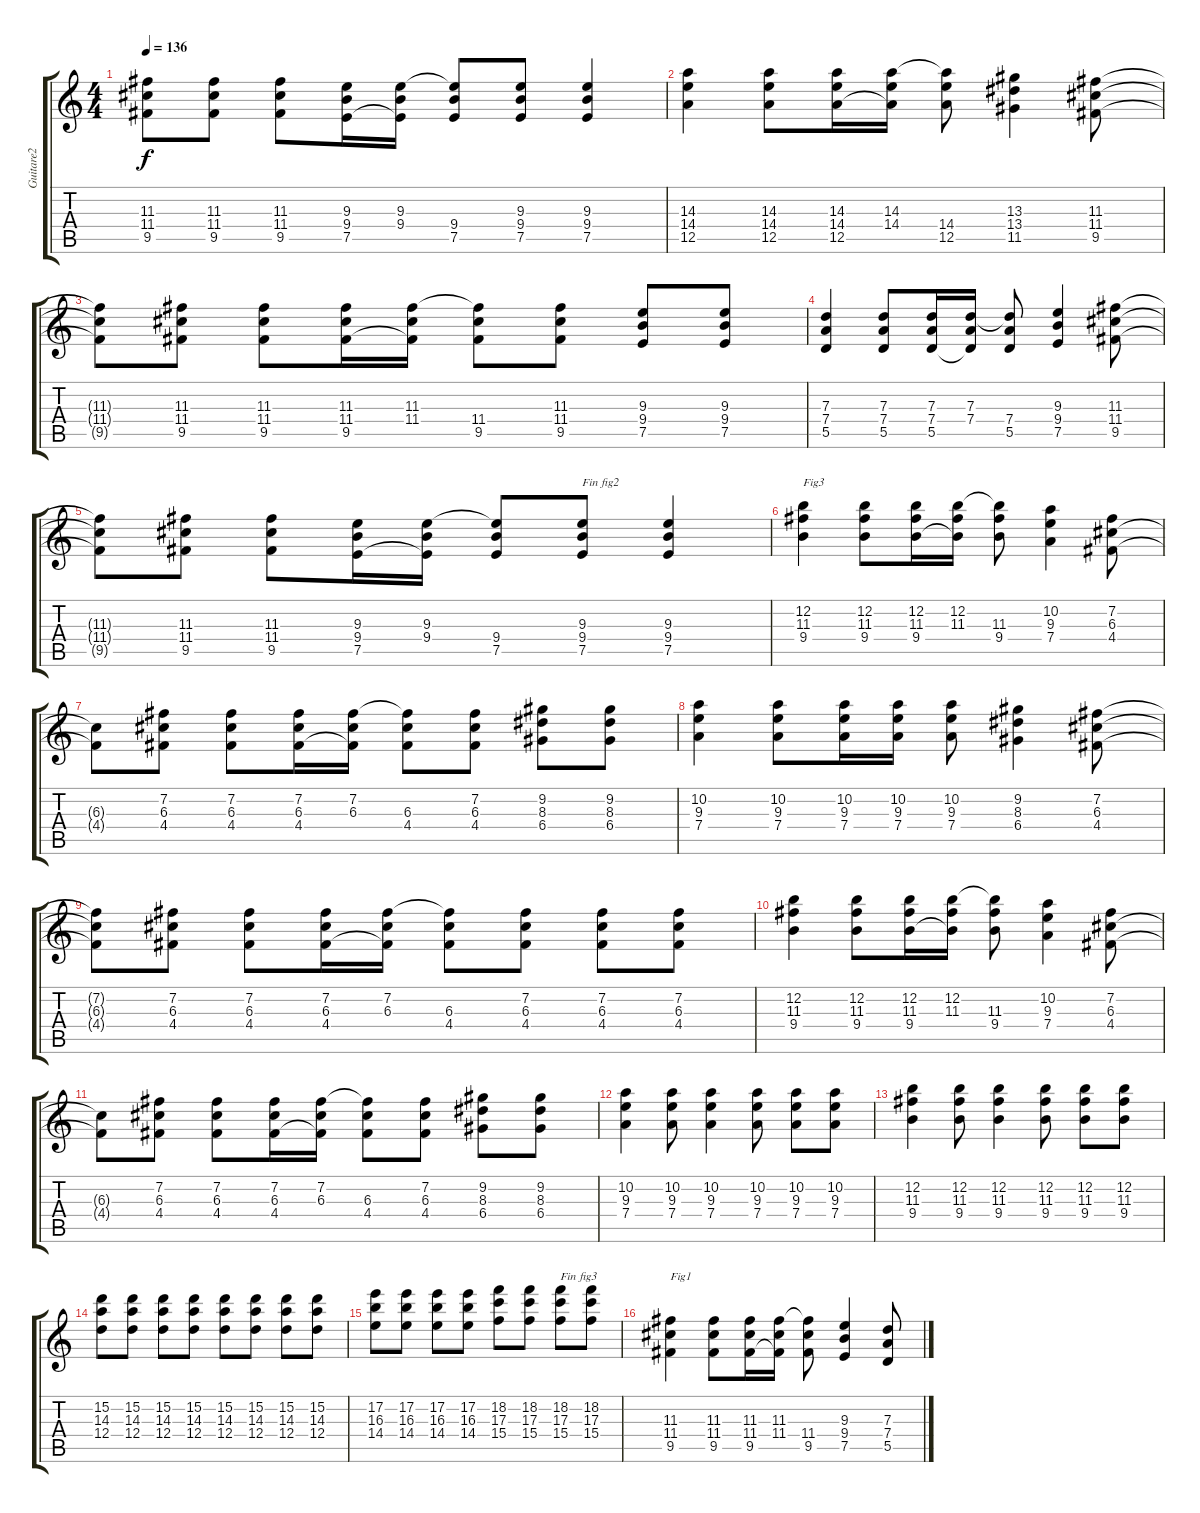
\track ("Guitare2" "Guitare2") {instrument electricguitarclean}
\staff {score tabs}
\tuning (E4 B3 G3 D3 A2 E2) {hide}
\ts (4 4)
\tempo 136
\clef g2
\ks c
(11.3{t} 11.4{t} 9.5{t}).8{dy f} (11.3 11.4 9.5).8 (11.3 11.4 9.5).8 (9.3 9.4 7.5).16 (9.3 9.4 7.5{t}).16 (9.3{t} 9.4 7.5).8 (9.3 9.4 7.5).8 (9.3 9.4 7.5).4 |
(14.3 14.4 12.5).4 (14.3 14.4 12.5).8 (14.3 14.4 12.5).16 (14.3 14.4 12.5{t}).16 (14.3{t} 14.4 12.5).8 (13.3 13.4 11.5).4 (11.3 11.4 9.5).8 |
(11.3{t} 11.4{t} 9.5{t}).8 (11.3 11.4 9.5).8 (11.3 11.4 9.5).8 (11.3 11.4 9.5).16 (11.3 11.4 9.5{t}).16 (11.3{t} 11.4 9.5).8 (11.3 11.4 9.5).8 (9.3 9.4 7.5).8 (9.3 9.4 7.5).8 |
(7.3 7.4 5.5).4 (7.3 7.4 5.5).8 (7.3 7.4 5.5).16 (7.3 7.4 5.5{t}).16 (7.3{t} 7.4 5.5).8 (9.3 9.4 7.5).4 (11.3 11.4 9.5).8 |
(11.3{t} 11.4{t} 9.5{t}).8 (11.3 11.4 9.5).8 (11.3 11.4 9.5).8 (9.3 9.4 7.5).16 (9.3 9.4 7.5{t}).16 (9.3{t} 9.4 7.5).8 (9.3 9.4 7.5).8{txt "Fin fig2"} (9.3 9.4 7.5).4 |
(12.2 11.3 9.4).4{txt "Fig3"} (12.2 11.3 9.4).8 (12.2 11.3 9.4).16 (12.2 11.3 9.4{t}).16 (12.2{t} 11.3 9.4).8 (10.2 9.3 7.4).4 (7.2 6.3 4.4).8 |
(6.3{t} 4.4{t}).8 (7.2 6.3 4.4).8 (7.2 6.3 4.4).8 (7.2 6.3 4.4).16 (7.2 6.3 4.4{t}).16 (7.2{t} 6.3 4.4).8 (7.2 6.3 4.4).8 (9.2 8.3 6.4).8 (9.2 8.3 6.4).8 |
(10.2 9.3 7.4).4 (10.2 9.3 7.4).8 (10.2 9.3 7.4).16 (10.2 9.3 7.4).16 (10.2 9.3 7.4).8 (9.2 8.3 6.4).4 (7.2 6.3 4.4).8 |
(7.2{t} 6.3{t} 4.4{t}).8 (7.2 6.3 4.4).8 (7.2 6.3 4.4).8 (7.2 6.3 4.4).16 (7.2 6.3 4.4{t}).16 (7.2{t} 6.3 4.4).8 (7.2 6.3 4.4).8 (7.2 6.3 4.4).8 (7.2 6.3 4.4).8 |
(12.2 11.3 9.4).4 (12.2 11.3 9.4).8 (12.2 11.3 9.4).16 (12.2 11.3 9.4{t}).16 (12.2{t} 11.3 9.4).8 (10.2 9.3 7.4).4 (7.2 6.3 4.4).8 |
(6.3{t} 4.4{t}).8 (7.2 6.3 4.4).8 (7.2 6.3 4.4).8 (7.2 6.3 4.4).16 (7.2 6.3 4.4{t}).16 (7.2{t} 6.3 4.4).8 (7.2 6.3 4.4).8 (9.2 8.3 6.4).8 (9.2 8.3 6.4).8 |
(10.2 9.3 7.4).4 (10.2 9.3 7.4).8 (10.2 9.3 7.4).4 (10.2 9.3 7.4).8 (10.2 9.3 7.4).8 (10.2 9.3 7.4).8 |
(12.2 11.3 9.4).4 (12.2 11.3 9.4).8 (12.2 11.3 9.4).4 (12.2 11.3 9.4).8 (12.2 11.3 9.4).8 (12.2 11.3 9.4).8 |
(15.2 14.3 12.4).8 (15.2 14.3 12.4).8 (15.2 14.3 12.4).8 (15.2 14.3 12.4).8 (15.2 14.3 12.4).8 (15.2 14.3 12.4).8 (15.2 14.3 12.4).8 (15.2 14.3 12.4).8 |
(17.2 16.3 14.4).8 (17.2 16.3 14.4).8 (17.2 16.3 14.4).8 (17.2 16.3 14.4).8 (18.2 17.3 15.4).8 (18.2 17.3 15.4).8 (18.2 17.3 15.4).8{txt "Fin fig3"} (18.2 17.3 15.4).8 |
(11.3 11.4 9.5).4{txt "Fig1"} (11.3 11.4 9.5).8 (11.3 11.4 9.5).16 (11.3 11.4 9.5{t}).16 (11.3{t} 11.4 9.5).8 (9.3 9.4 7.5).4 (7.3 7.4 5.5).8
